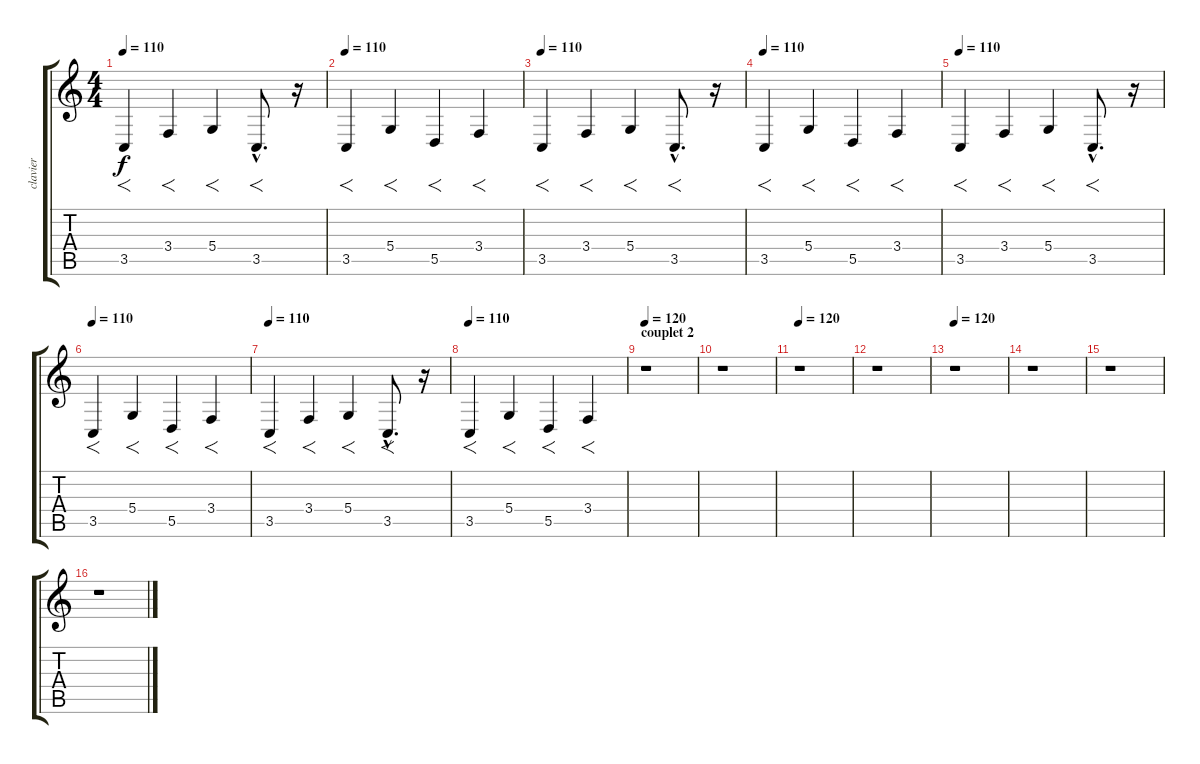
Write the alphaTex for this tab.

\track ("clavier" "clavier") {instrument drawbarorgan}
\staff {score tabs}
\tuning (E4 B3 G3 D3 A2 E2) {hide}
\ts (4 4)
\tempo 110
\clef g2
\ks c
3.5.4{f dy f} 3.4.4{f} 5.4.4{f} 3.5{hac}.8{f d} r.16 |
\tempo 110
3.5.4{f} 5.4.4{f} 5.5.4{f} 3.4.4{f} |
\tempo 110
3.5.4{f} 3.4.4{f} 5.4.4{f} 3.5{hac}.8{f d} r.16 |
\tempo 110
3.5.4{f} 5.4.4{f} 5.5.4{f} 3.4.4{f} |
\tempo 110
3.5.4{f} 3.4.4{f} 5.4.4{f} 3.5{hac}.8{f d} r.16 |
\tempo 110
3.5.4{f} 5.4.4{f} 5.5.4{f} 3.4.4{f} |
\tempo 110
3.5.4{f} 3.4.4{f} 5.4.4{f} 3.5{hac}.8{f d} r.16 |
\tempo 110
3.5.4{f} 5.4.4{f} 5.5.4{f} 3.4.4{f} |
\section ("" "couplet 2")
\tempo 120
r.1 |
r.1 |
\tempo 120
r.1 |
r.1 |
\tempo 120
r.1 |
r.1 |
r.1 |
r.1
